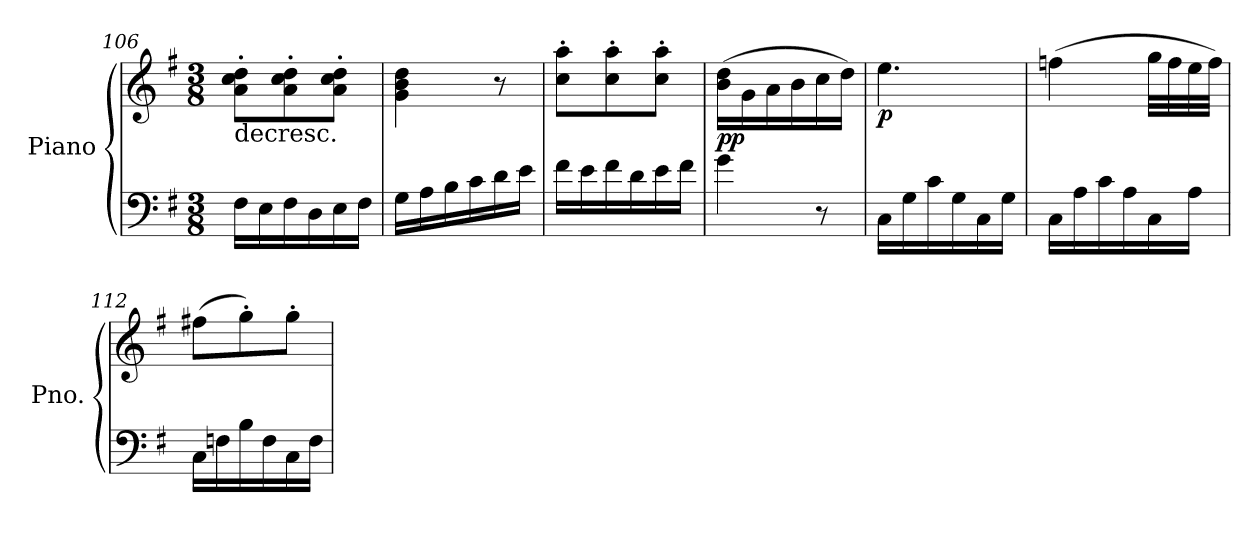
**kern	**kern	**dynam
*part1	*part1	*part1
*staff2	*staff1	*staff1/2
*I"Piano	*	*
*I'Pno.	*	*
!!LO:LB:g=z
*clefF4	*clefG2	*
*k[f#]	*k[f#]	*
*M3/8	*M3/8	*
=106	=106	=106
!	!LO:TX:b:t=decresc.	!
16F#\LL	8a\' 8cc\' 8dd\'L	.
16E\	.	.
16F#\	8a\' 8cc\' 8dd\'	.
16D\	.	.
16E\	8a\' 8cc\' 8dd\'J	.
16F#\JJ	.	.
=107	=107	=107
16G\LL	4g\ 4b\ 4dd\	.
16A\	.	.
16B\	.	.
16c\	.	.
16d\	8r	.
16e\JJ	.	.
=108	=108	=108
16f#\LL	8cc\' 8aa\'L	.
16e\	.	.
16f#\	8cc\' 8aa\'	.
16d\	.	.
16e\	8cc\' 8aa\'J	.
16f#\JJ	.	.
=109	=109	=109
!	!	!LO:DY:b
4g\	(>16b\ 16dd\LL	pp
.	16g\	.
.	16a\	.
.	16b\	.
8r	16cc\	.
.	16dd\JJ)	.
=110	=110	=110
!	!	!LO:DY:b
16C\LL	4.ee\	p
16G\	.	.
16c\	.	.
16G\	.	.
16C\	.	.
16G\JJ	.	.
=111	=111	=111
16C\LL	(>4ffn\	.
16A\	.	.
16c\	.	.
16A\	.	.
*	*MM90	*
16C\	32gg\LLL	.
.	32ff\	.
16A\JJ	32ee\	.
.	32ff\JJJ)	.
=112	=112	=112
*	*MM102	*
16C\LL	(>8ff#X\L	.
16Fn\	.	.
16B\	8gg'\)	.
16F\	.	.
16C\	8gg'\J	.
16F\JJ	.	.
=	=	=
*-	*-	*-
